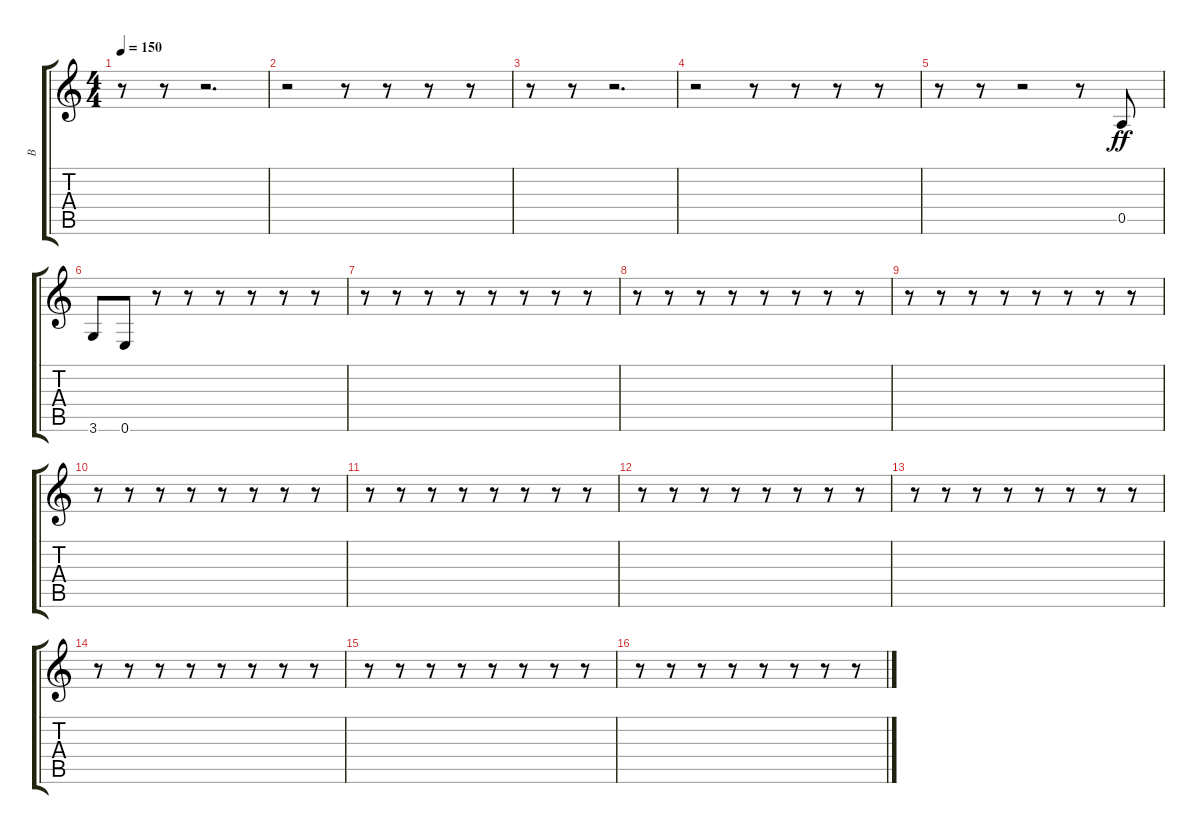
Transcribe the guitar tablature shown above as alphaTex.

\track ("B" "B") {instrument electricbasspick}
\staff {score tabs}
\tuning (E4 B3 G3 D3 A2 E2) {hide}
\ts (4 4)
\tempo 150
\clef g2
\ks c
r.8{dy ff} r.8 r.2{d} |
r.2 r.8 r.8 r.8 r.8 |
r.8 r.8 r.2{d} |
r.2 r.8 r.8 r.8 r.8 |
r.8 r.8 r.2 r.8 0.5.8 |
3.6.8 0.6.8 r.8 r.8 r.8 r.8 r.8 r.8 |
r.8 r.8 r.8 r.8 r.8 r.8 r.8 r.8 |
r.8 r.8 r.8 r.8 r.8 r.8 r.8 r.8 |
r.8 r.8 r.8 r.8 r.8 r.8 r.8 r.8 |
r.8 r.8 r.8 r.8 r.8 r.8 r.8 r.8 |
r.8 r.8 r.8 r.8 r.8 r.8 r.8 r.8 |
r.8 r.8 r.8 r.8 r.8 r.8 r.8 r.8 |
r.8 r.8 r.8 r.8 r.8 r.8 r.8 r.8 |
r.8 r.8 r.8 r.8 r.8 r.8 r.8 r.8 |
r.8 r.8 r.8 r.8 r.8 r.8 r.8 r.8 |
r.8 r.8 r.8 r.8 r.8 r.8 r.8 r.8
